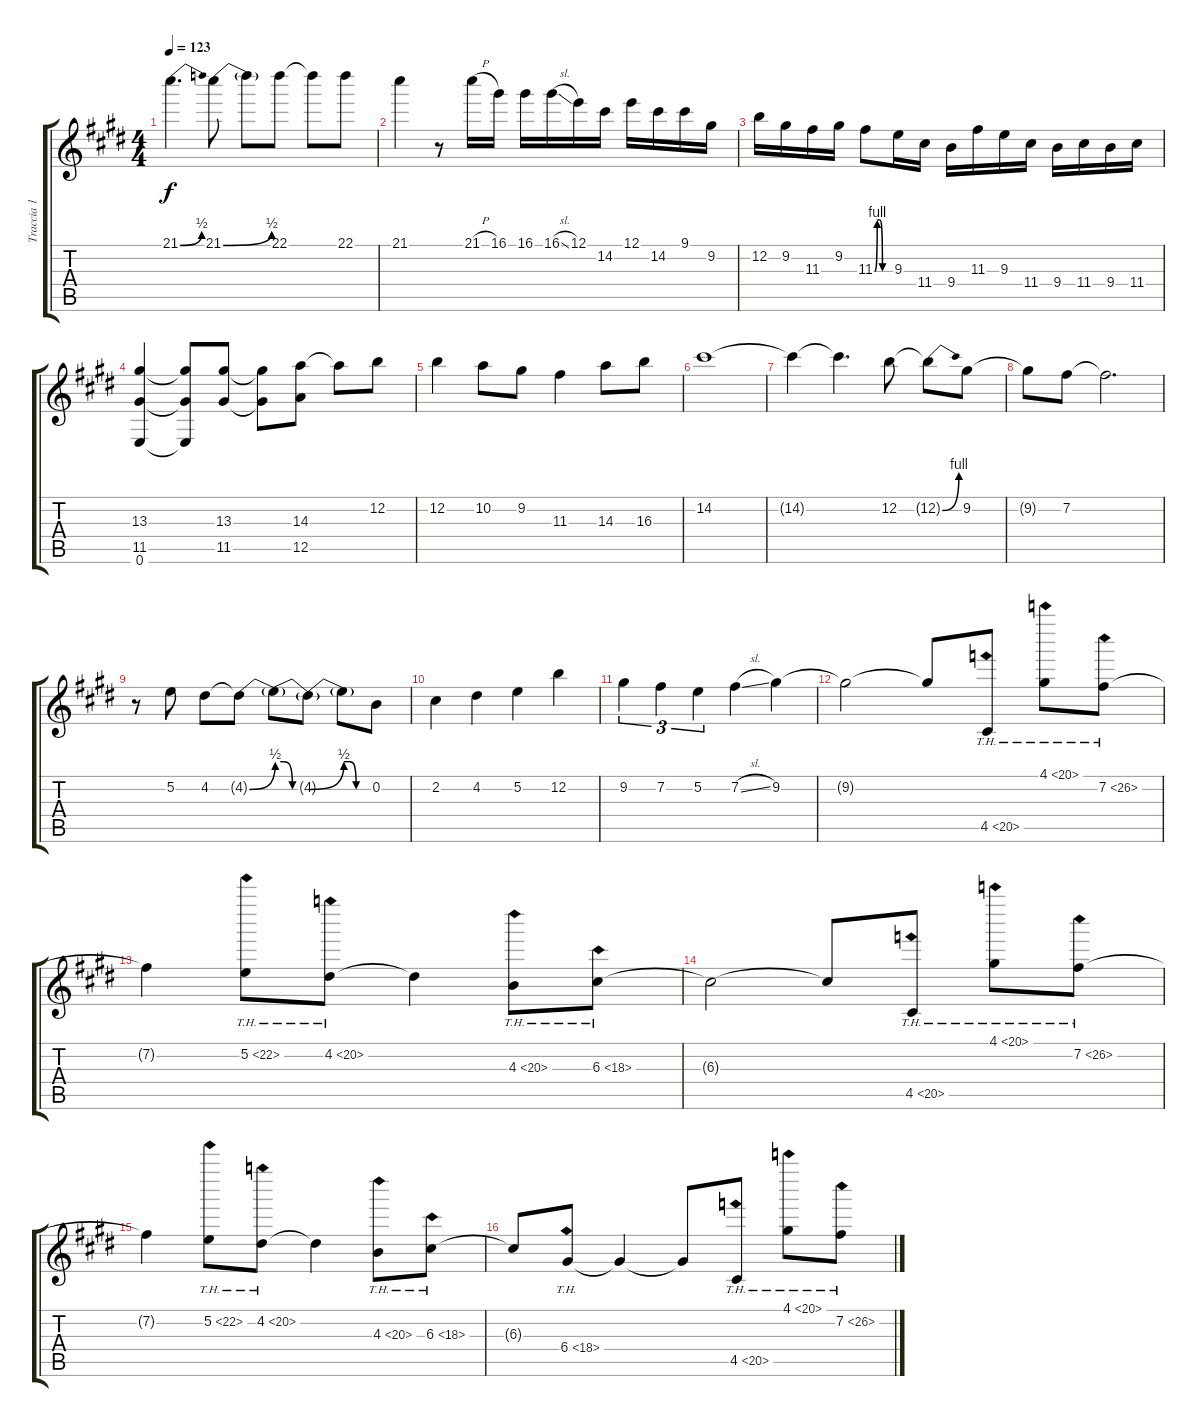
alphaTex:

\track ("Traccia 1" "Traccia 1") {instrument distortionguitar}
\staff {score tabs}
\tuning (E4 B3 G3 D3 A2 E2) {hide}
\ts (4 4)
\tempo 123
\clef g2
\ks e
21.1{be (bend 0 0 60 2)}.4{d dy f} 21.1{be (bend 0 0 60 2)}.8 21.1{t}.8 22.1.8 22.1{t}.8 22.1.8 |
21.1.4 r.8 21.1{h}.16 16.1.16 16.1.16 16.1{sl}.16 12.1.16 14.2.16 12.1.16 14.2.16 9.1.16 9.2.16 |
12.2.16 9.2.16 11.3.16 9.2.16 11.3{be (custom 0 0 10 4 20 4 30 0 60 0)}.8 9.3.16 11.4.16 9.4.16 11.3.16 9.3.16 11.4.16 9.4.16 11.4.16 9.4.16 11.4.16 |
(13.3 11.5 0.6).4 (13.3{t} 11.5{t} 0.6{t}).8 (13.3 11.5).8 (13.3{t} 11.5{t}).8 (14.3 12.5).8 14.3{t}.8 12.2.8 |
12.2.4 10.2.8 9.2.8 11.3.4 14.3.8 16.3.8 |
14.2.1 |
14.2{t}.4 14.2{t}.4{d} 12.2.8 12.2{be (bend 0 0 60 4) t}.8 9.2.8 |
9.2{t}.8 7.2.8 7.2{t}.2{d} |
r.8 5.2.8 4.2.8 4.2{be (bend 0 0 60 2) t}.8 4.2{be (custom 0 2 15 2 30 0 60 0) t}.8 4.2{be (bend 0 0 60 2) t}.8 4.2{be (custom 0 2 15 2 30 0 60 0) t}.8 0.2.8 |
2.2.4 4.2.4 5.2.4 12.2.4 |
9.2.4{tu (3 2)} 7.2.4{tu (3 2)} 5.2.4{tu (3 2)} 7.2{sl}.4 9.2.4 |
9.2{t}.2 9.2{t}.8 4.5{th 16}.8 4.1{th 16}.8 7.2{th 19}.8 |
7.2{t}.4 5.2{th 17}.8 4.2{th 16}.8 4.2{t}.4 4.3{th 16}.8 6.3{th 12}.8 |
6.3{t}.2 6.3{t}.8 4.5{th 16}.8 4.1{th 16}.8 7.2{th 19}.8 |
7.2{t}.4 5.2{th 17}.8 4.2{th 16}.8 4.2{t}.4 4.3{th 16}.8 6.3{th 12}.8 |
6.3{t}.8 6.4{th 12}.8 6.4{t}.4 6.4{t}.8 4.5{th 16}.8 4.1{th 16}.8 7.2{th 19}.8
